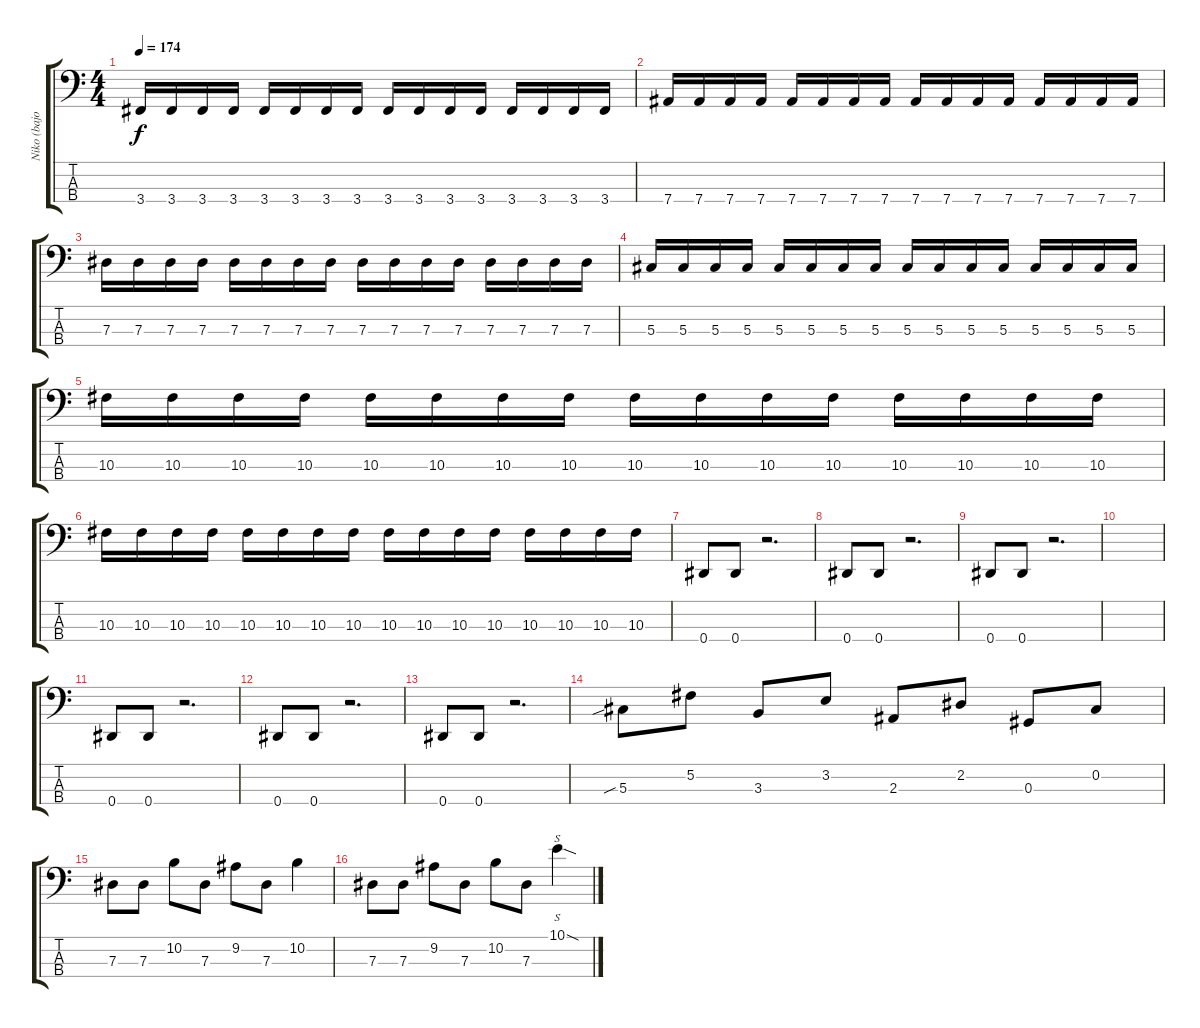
\track ("Niko (bajo)" "Niko (bajo") {instrument electricbassfinger}
\staff {score tabs}
\tuning (Gb2 Db2 Ab1 Eb1) {hide}
\ts (4 4)
\tempo 174
\clef f4
\ks c
3.4.16{dy f} 3.4.16 3.4.16 3.4.16 3.4.16 3.4.16 3.4.16 3.4.16 3.4.16 3.4.16 3.4.16 3.4.16 3.4.16 3.4.16 3.4.16 3.4.16 |
7.4.16 7.4.16 7.4.16 7.4.16 7.4.16 7.4.16 7.4.16 7.4.16 7.4.16 7.4.16 7.4.16 7.4.16 7.4.16 7.4.16 7.4.16 7.4.16 |
7.3.16 7.3.16 7.3.16 7.3.16 7.3.16 7.3.16 7.3.16 7.3.16 7.3.16 7.3.16 7.3.16 7.3.16 7.3.16 7.3.16 7.3.16 7.3.16 |
5.3.16 5.3.16 5.3.16 5.3.16 5.3.16 5.3.16 5.3.16 5.3.16 5.3.16 5.3.16 5.3.16 5.3.16 5.3.16 5.3.16 5.3.16 5.3.16 |
10.3.16 10.3.16 10.3.16 10.3.16 10.3.16 10.3.16 10.3.16 10.3.16 10.3.16 10.3.16 10.3.16 10.3.16 10.3.16 10.3.16 10.3.16 10.3.16 |
10.3.16 10.3.16 10.3.16 10.3.16 10.3.16 10.3.16 10.3.16 10.3.16 10.3.16 10.3.16 10.3.16 10.3.16 10.3.16 10.3.16 10.3.16 10.3.16 |
0.4.8 0.4.8 r.2{d} |
0.4.8 0.4.8 r.2{d} |
0.4.8 0.4.8 r.2{d} |
|
0.4.8 0.4.8 r.2{d} |
0.4.8 0.4.8 r.2{d} |
0.4.8 0.4.8 r.2{d} |
5.3{sib}.8 5.2.8 3.3.8 3.2.8 2.3.8 2.2.8 0.3.8 0.2.8 |
7.3.8{instrument synthbass2} 7.3.8 10.2.8 7.3.8 9.2.8 7.3.8 10.2.4 |
7.3.8{instrument synthbass2} 7.3.8 9.2.8 7.3.8 10.2.8 7.3.8 10.1{sod}.4{s}
